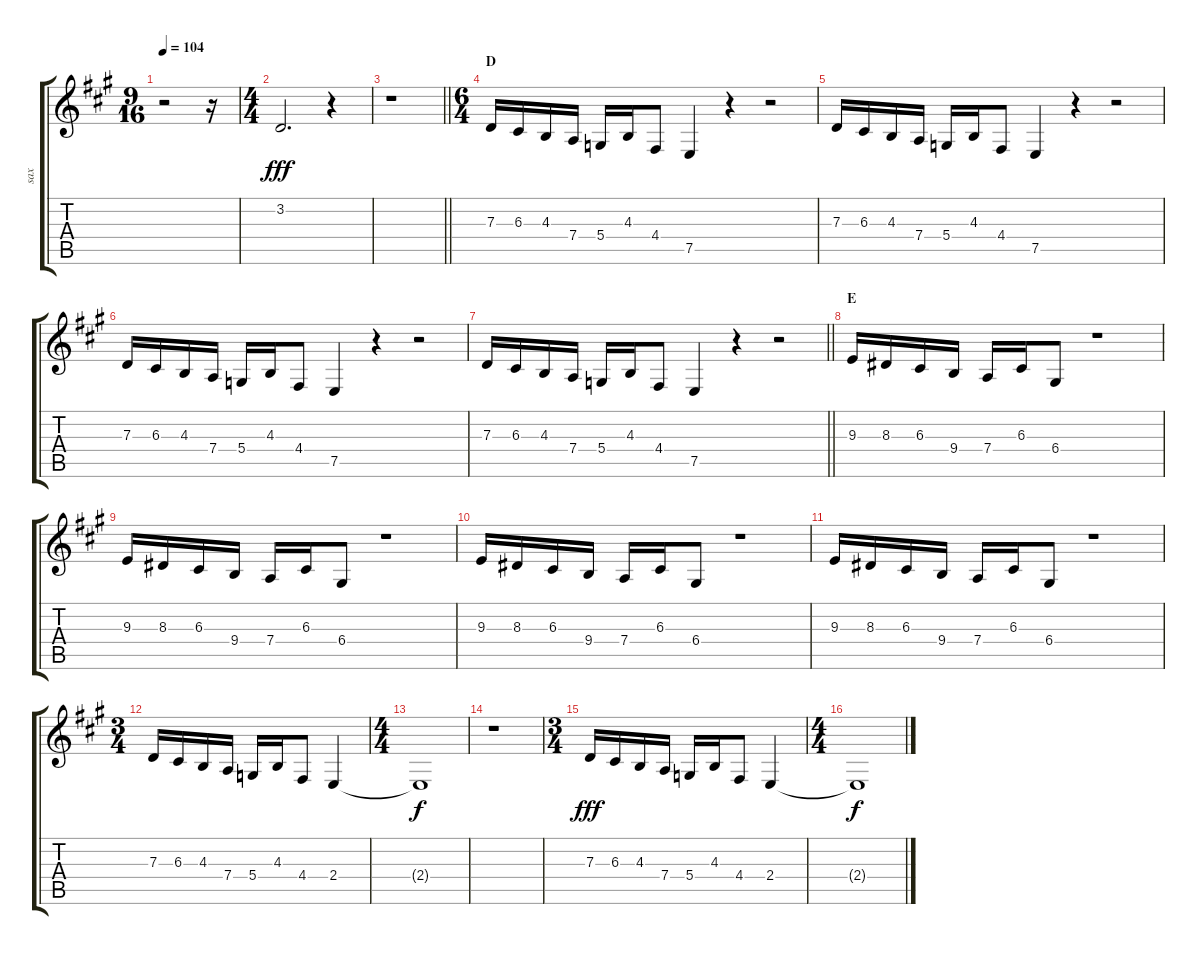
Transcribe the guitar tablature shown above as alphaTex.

\track ("sax" "sax") {instrument tenorsax}
\staff {score tabs}
\tuning (E4 B3 G3 D3 A2 E2) {hide}
\ts (9 16)
\tempo 104
\clef g2
\ks a
r.2{dy fff} r.16 |
\ts (4 4)
3.2.2{d} r.4 |
\barLineRight lightlight
r.1 |
\ts (6 4)
\section ("" "D")
7.3.16 6.3.16 4.3.16 7.4.16 5.4.16 4.3.16 4.4.8 7.5.4 r.4 r.2 |
7.3.16 6.3.16 4.3.16 7.4.16 5.4.16 4.3.16 4.4.8 7.5.4 r.4 r.2 |
7.3.16 6.3.16 4.3.16 7.4.16 5.4.16 4.3.16 4.4.8 7.5.4 r.4 r.2 |
\barLineRight lightlight
7.3.16 6.3.16 4.3.16 7.4.16 5.4.16 4.3.16 4.4.8 7.5.4 r.4 r.2 |
\section ("" "E")
9.3.16 8.3.16 6.3.16 9.4.16 7.4.16 6.3.16 6.4.8 r.1 |
9.3.16 8.3.16 6.3.16 9.4.16 7.4.16 6.3.16 6.4.8 r.1 |
9.3.16 8.3.16 6.3.16 9.4.16 7.4.16 6.3.16 6.4.8 r.1 |
9.3.16 8.3.16 6.3.16 9.4.16 7.4.16 6.3.16 6.4.8 r.1 |
\ts (3 4)
7.3.16 6.3.16 4.3.16 7.4.16 5.4.16 4.3.16 4.4.8 2.4.4 |
\ts (4 4)
2.4{t}.1{dy f} |
r.1 |
\ts (3 4)
7.3.16{dy fff} 6.3.16 4.3.16 7.4.16 5.4.16 4.3.16 4.4.8 2.4.4 |
\ts (4 4)
2.4{t}.1{dy f}
